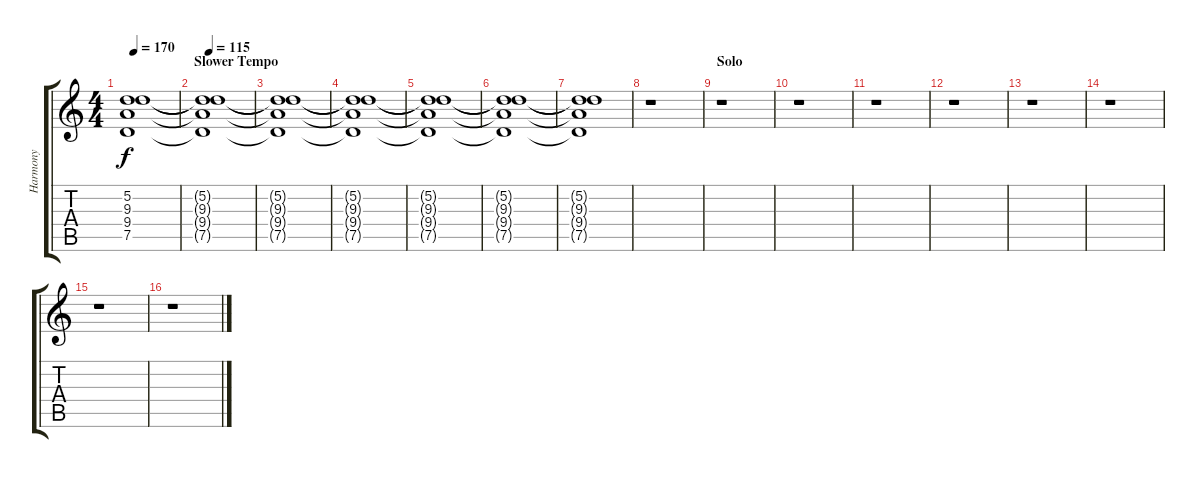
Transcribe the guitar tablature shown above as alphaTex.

\track ("Harmony" "Harmony") {instrument overdrivenguitar}
\staff {score tabs}
\tuning (D4 A3 F3 C3 G2 D2) {hide}
\ts (4 4)
\tempo 170
\clef g2
\ks c
(5.2{t} 9.3{t} 9.4{t} 7.5{t}).1{dy f} |
\section ("" "Slower Tempo")
\tempo 115
(5.2{t} 9.3{t} 9.4{t} 7.5{t}).1 |
(5.2{t} 9.3{t} 9.4{t} 7.5{t}).1{volume 0} |
(5.2{t} 9.3{t} 9.4{t} 7.5{t}).1 |
(5.2{t} 9.3{t} 9.4{t} 7.5{t}).1 |
(5.2{t} 9.3{t} 9.4{t} 7.5{t}).1 |
(5.2{t} 9.3{t} 9.4{t} 7.5{t}).1 |
r.1 |
\section ("" "Solo")
r.1 |
r.1 |
r.1 |
r.1 |
r.1 |
r.1 |
r.1 |
r.1
